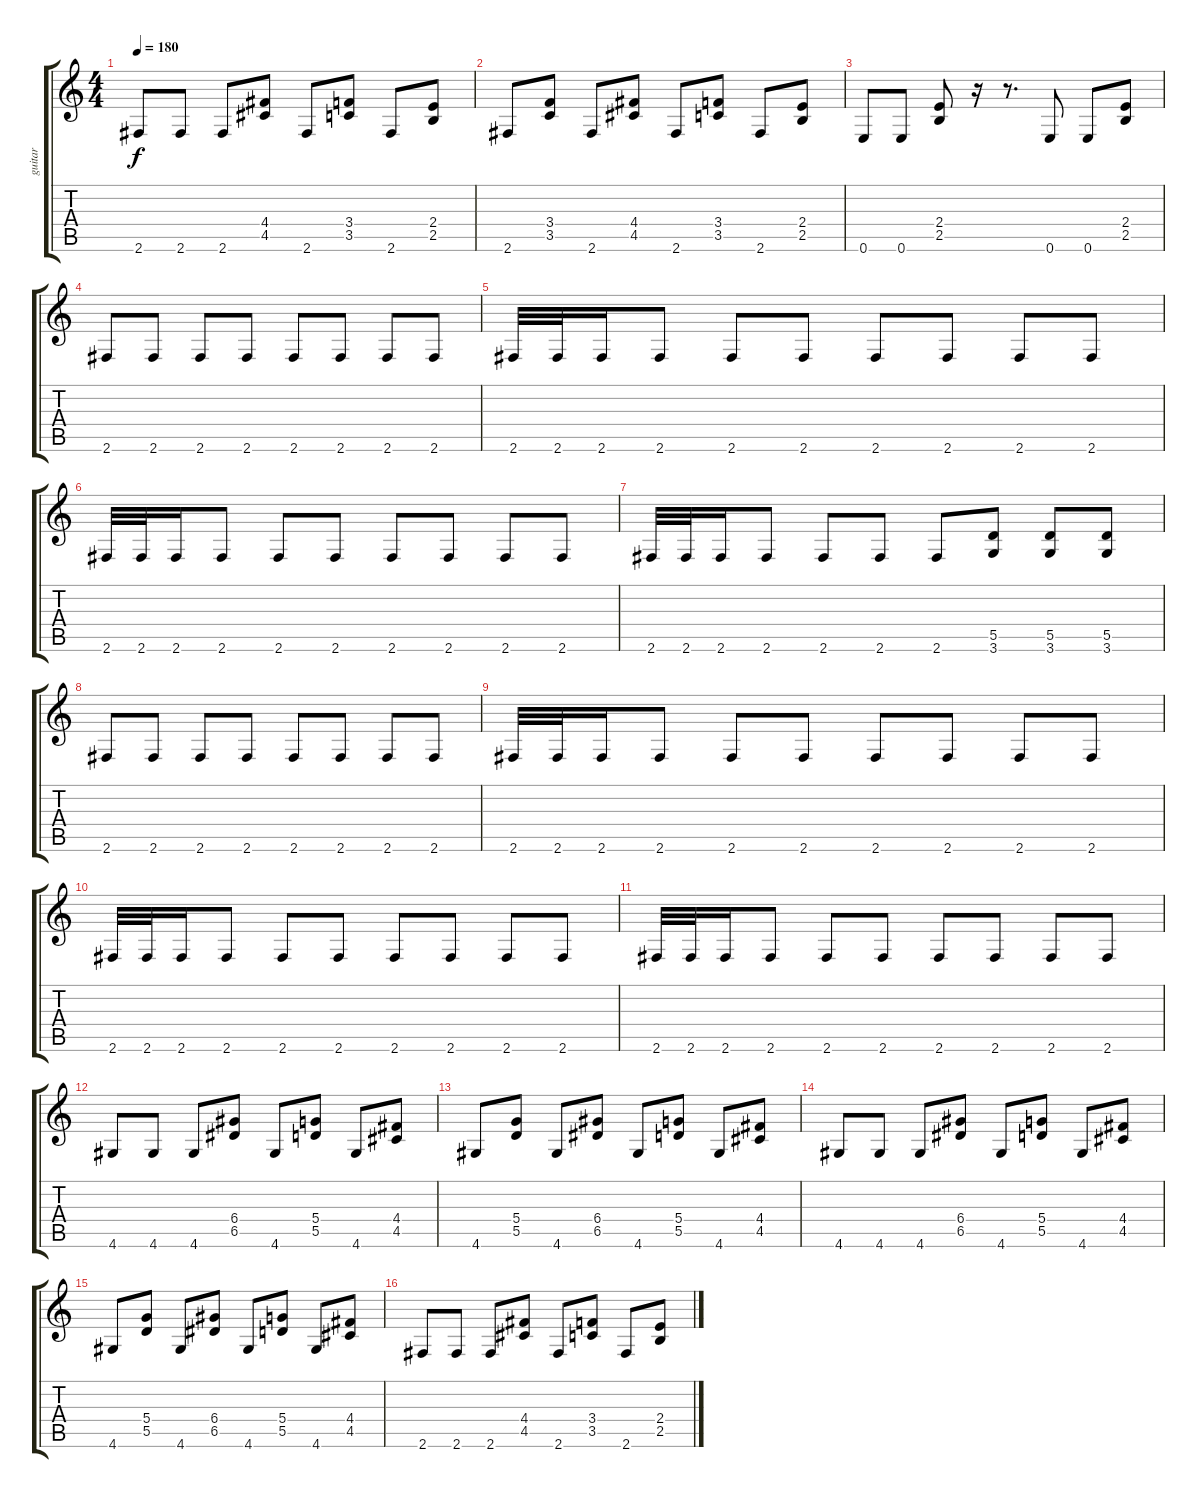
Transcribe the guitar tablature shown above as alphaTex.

\track ("guitar" "guitar") {instrument distortionguitar}
\staff {score tabs}
\tuning (E4 B3 G3 D3 A2 E2) {hide}
\ts (4 4)
\tempo 180
\clef g2
\ks c
2.6.8{dy f} 2.6.8 2.6.8 (4.4 4.5).8 2.6.8 (3.4 3.5).8 2.6.8 (2.4 2.5).8 |
2.6.8 (3.4 3.5).8 2.6.8 (4.4 4.5).8 2.6.8 (3.4 3.5).8 2.6.8 (2.4 2.5).8 |
0.6.8 0.6.8 (2.4 2.5).8 r.16 r.8{d} 0.6.8 0.6.8 (2.4 2.5).8 |
2.6.8 2.6.8 2.6.8 2.6.8 2.6.8 2.6.8 2.6.8 2.6.8 |
2.6.32 2.6.32 2.6.16 2.6.8 2.6.8 2.6.8 2.6.8 2.6.8 2.6.8 2.6.8 |
2.6.32 2.6.32 2.6.16 2.6.8 2.6.8 2.6.8 2.6.8 2.6.8 2.6.8 2.6.8 |
2.6.32 2.6.32 2.6.16 2.6.8 2.6.8 2.6.8 2.6.8 (5.5 3.6).8 (5.5 3.6).8 (5.5 3.6).8 |
2.6.8 2.6.8 2.6.8 2.6.8 2.6.8 2.6.8 2.6.8 2.6.8 |
2.6.32 2.6.32 2.6.16 2.6.8 2.6.8 2.6.8 2.6.8 2.6.8 2.6.8 2.6.8 |
2.6.32 2.6.32 2.6.16 2.6.8 2.6.8 2.6.8 2.6.8 2.6.8 2.6.8 2.6.8 |
2.6.32 2.6.32 2.6.16 2.6.8 2.6.8 2.6.8 2.6.8 2.6.8 2.6.8 2.6.8 |
4.6.8 4.6.8 4.6.8 (6.4 6.5).8 4.6.8 (5.4 5.5).8 4.6.8 (4.4 4.5).8 |
4.6.8 (5.4 5.5).8 4.6.8 (6.4 6.5).8 4.6.8 (5.4 5.5).8 4.6.8 (4.4 4.5).8 |
4.6.8 4.6.8 4.6.8 (6.4 6.5).8 4.6.8 (5.4 5.5).8 4.6.8 (4.4 4.5).8 |
4.6.8 (5.4 5.5).8 4.6.8 (6.4 6.5).8 4.6.8 (5.4 5.5).8 4.6.8 (4.4 4.5).8 |
2.6.8 2.6.8 2.6.8 (4.4 4.5).8 2.6.8 (3.4 3.5).8 2.6.8 (2.4 2.5).8
